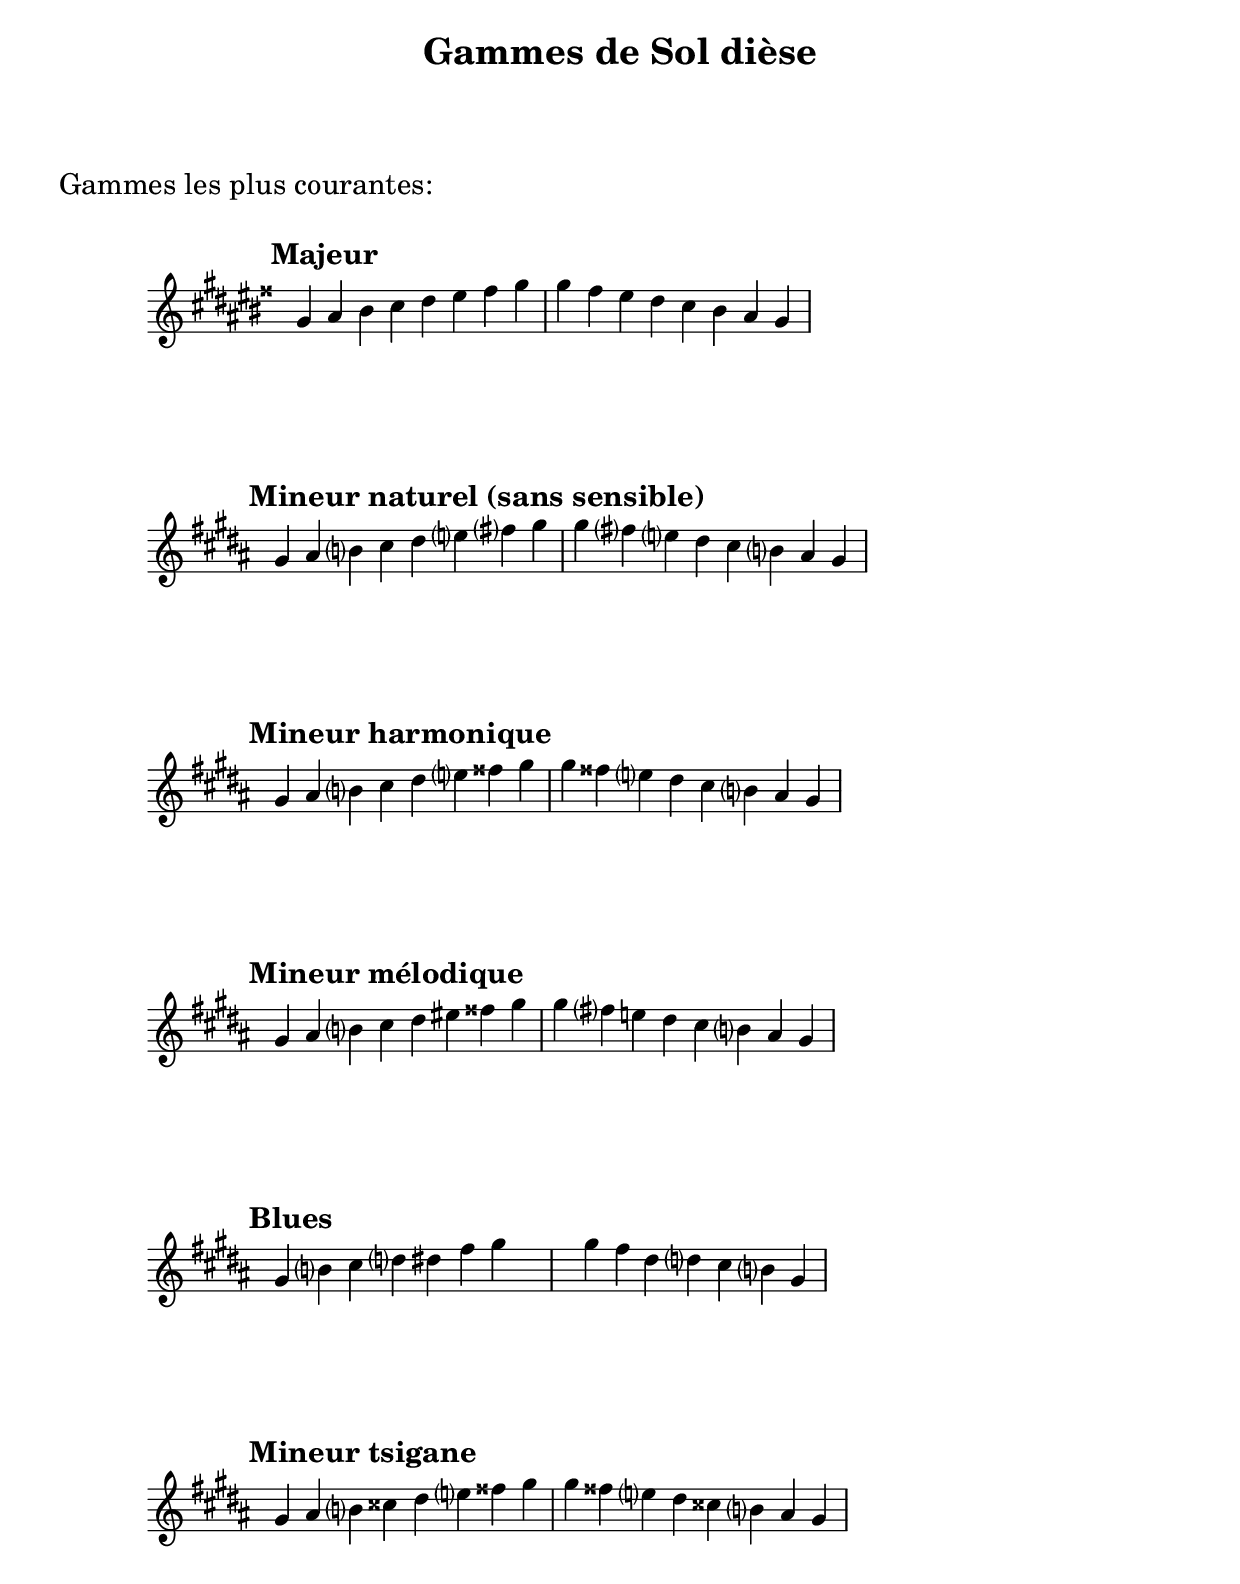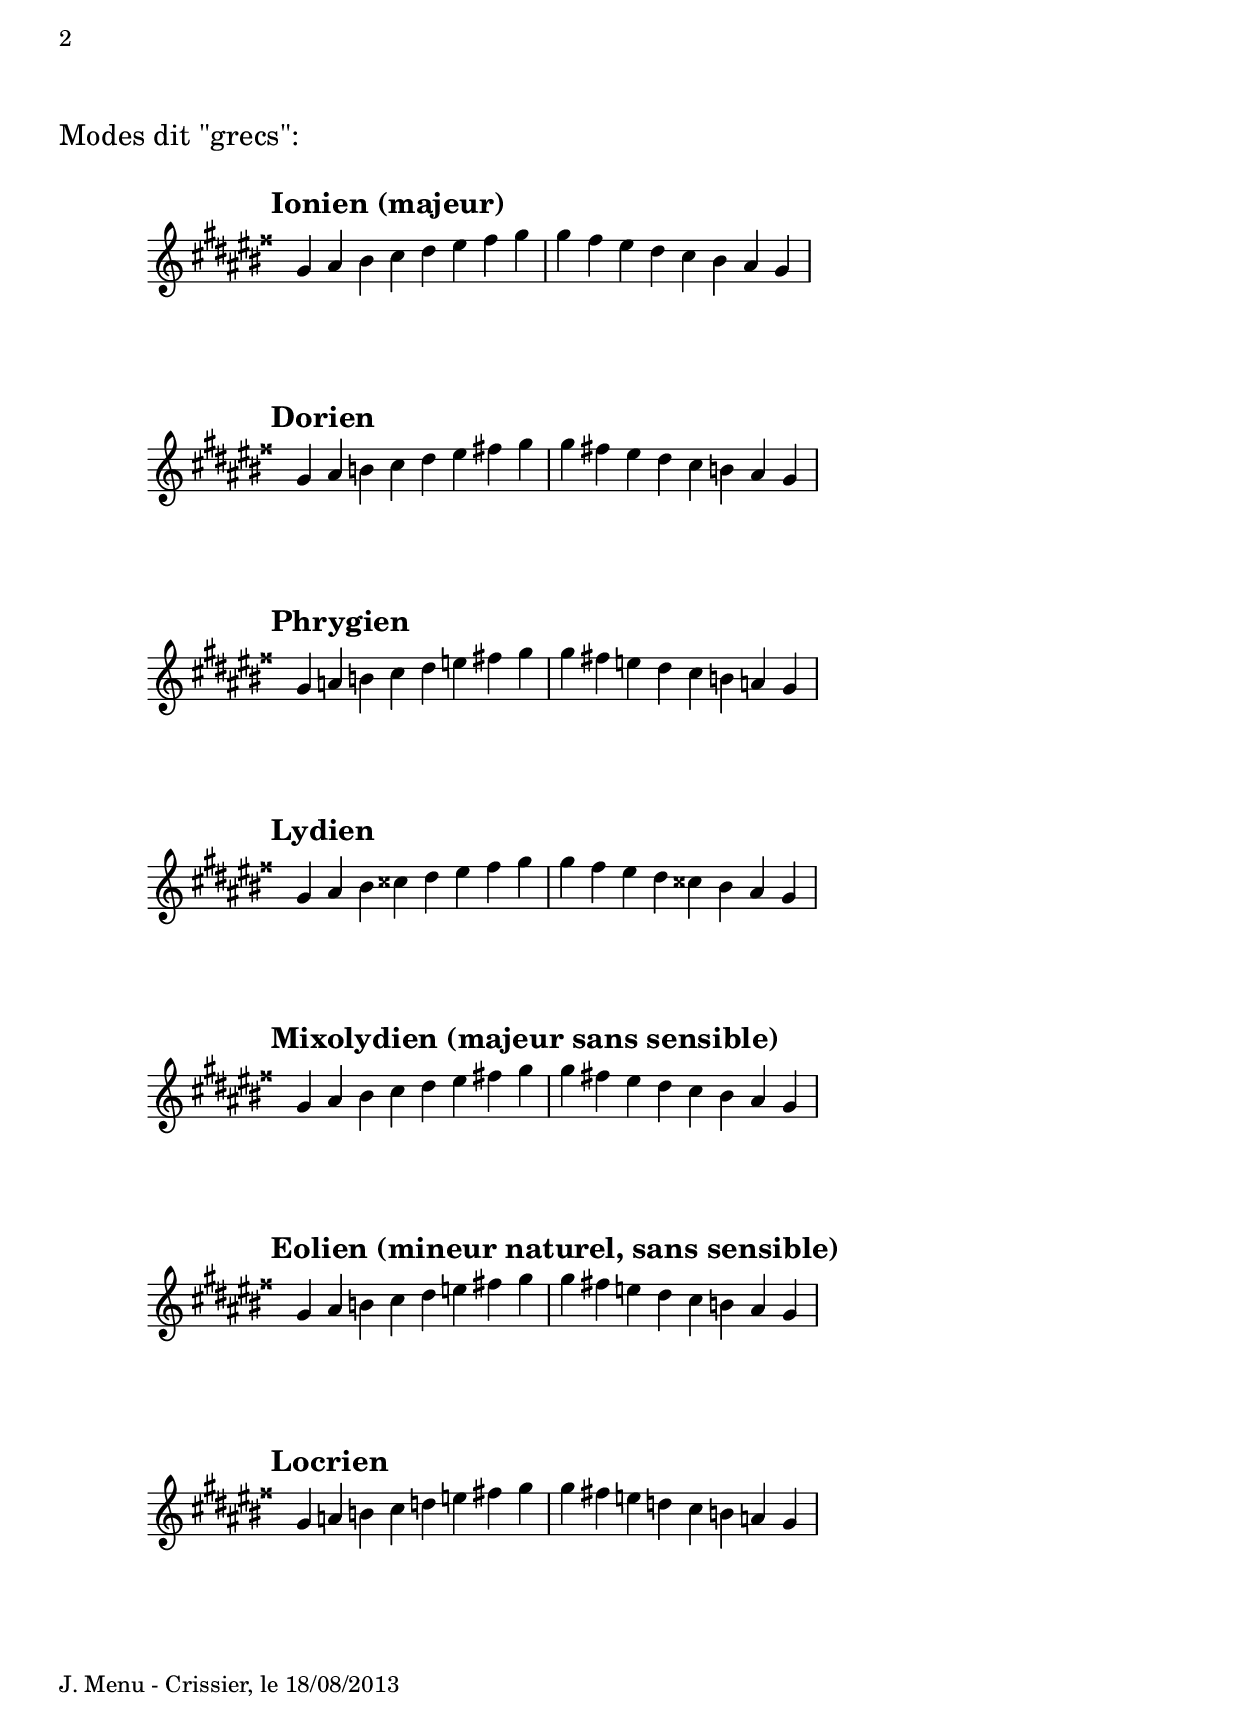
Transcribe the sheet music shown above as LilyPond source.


% -------------------------------------------------------------------------

\include "../CommonSettings.ly"


% -------------------------------------------------------------------------

\header{
  title = "Gammes de Sol dièse"
  subtitle = " "
}


% -------------------------------------------------------------------------

\markup \vspace #2

\markup {\huge "Gammes les plus courantes:"}

\markup \vspace #1


% -------------------------------------------------------------------------
% Some usual scales
% -------------------------------------------------------------------------


gisMajor = {
  \new Staff {
    \clef treble
    \key gis \major
    \myStaffAndTimeSettings
    \myTempoMark #2.0 #"Majeur"
    \transpose c gis 
    \relative c' {
      \CMajorScale
    }
  }
}


% -------------------------------------------------------------------------

gisNaturalMinor = {
  \new Staff {
    \clef treble
    \key gis \minor
    \myStaffAndTimeSettings
    \myTempoMark #2.0 #"Mineur naturel (sans sensible)"
    \transpose c gis 
    \relative c' {
      \CNaturalMinorScale
    }
  }
}


% -------------------------------------------------------------------------

gisHarmonicMinor = {
  \new Staff {
    \clef treble
    \key gis \minor
    \myStaffAndTimeSettings
    \myTempoMark #2.0 #"Mineur harmonique"
    \transpose c gis 
    \relative c' {
      \CHarmonicMinorScale
    }
  }
}


% -------------------------------------------------------------------------

gisMelodicMinor = {
  \new Staff {
    \clef treble
    \key gis \minor
    \myStaffAndTimeSettings
    \myTempoMark #2.0 #"Mineur mélodique"
    \transpose c gis 
    \relative c' {
      \CMelodicMinorScale
    }
  }
}


% -------------------------------------------------------------------------

gisDorianMinor = {
  \new Staff {
    \clef treble
    \key gis \minor
    \myStaffAndTimeSettings
    \myTempoMark #2.0 #"Mineur dorien"
    \transpose c gis 
    \relative c' {
      \CDorianMinorScale
    }
  }
}


% -------------------------------------------------------------------------

gisPhrygianMinor = {
  \new Staff {
    \clef treble
    \key gis \minor
    \myStaffAndTimeSettings
    \myTempoMark #2.0 #"Mineur phrygien"
    \transpose c gis 
    \relative c' {
      \CPhrygianMinorScale
    }
  }
}


% -------------------------------------------------------------------------

gisBlues = {
  \new Staff {
    \clef treble
    \key gis \minor
    \myStaffAndTimeSettings
    \myTempoMark #2.0 #"Blues"
    \transpose c gis 
    \relative c' {
      \CBluesScale
    }
  }
}


% -------------------------------------------------------------------------

gisGypsyMinor = {
  \new Staff {
    \clef treble
    \key gis \minor
    \myStaffAndTimeSettings
    \myTempoMark #2.0 #"Mineur tsigane"
    \transpose c gis 
    \relative c' {
      \CGypsyScale
    }
  }
}


% -------------------------------------------------------------------------
% The so-called "greek" modes, built from the white keys of the piano
% -------------------------------------------------------------------------


gisIonian = {
  \new Staff {
    \clef treble
    \key gis \major
    \myStaffAndTimeSettings
    \myTempoMark #2.0 #"Ionien (majeur)"
    \transpose c gis 
    \relative c' {
      \CIonianScale
    }
  }
}


gisDorian = {
  \new Staff {
    \clef treble
    \key gis \major
    \myStaffAndTimeSettings
    \myTempoMark #2.0 #"Dorien"
    \transpose d gis 
    \relative c' {
      \DDorianScale
    }
  }
}


gisPhrygian = {
  \new Staff {
    \clef treble
    \key gis \major
    \myStaffAndTimeSettings
    \myTempoMark #2.0 #"Phrygien"
    \transpose e gis 
    \relative c' {
      \EPhrygianScale
    }
  }
}


gisLydian = {
  \new Staff {
    \clef treble
    \key gis \major
    \myStaffAndTimeSettings
    \myTempoMark #2.0 #"Lydien"
    \transpose f gis 
    \relative c' {
      \FLydianScale
    }
  }
}


gisMixolydian = {
  \new Staff {
    \clef treble
    \key gis \major
    \myStaffAndTimeSettings
    \myTempoMark #2.0 #"Mixolydien (majeur sans sensible)"
    \transpose g, gis 
    \relative c' {
      \GMixolydianScale
    }
  }
}


gisEolian = {
  \new Staff {
    \clef treble
    \key gis \major
    \myStaffAndTimeSettings
    \myTempoMark #2.0 #"Eolien (mineur naturel, sans sensible)"
    \transpose a, gis 
    \relative c' {
      \AEolianScale
    }
  }
}


gisLocrian = {
  \new Staff {
    \clef treble
    \key gis \major
    \myStaffAndTimeSettings
    \myTempoMark #2.0 #"Locrien"
    \transpose b, gis 
    \relative c' {
      \BLocrianScale
    }
  }
}


% -------------------------------------------------------------------------

\score {
  \gisMajor
}

\score {
  \gisNaturalMinor
}

\score {
  \gisHarmonicMinor
}

\score {
  \gisMelodicMinor
}

\score {
  \gisBlues
}

\score {
  \gisGypsyMinor
}


% -------------------------------------------------------------------------

\markup \vspace #2

\pageBreak

\markup \vspace #2

\markup {\huge "Modes dit \"grecs\":"}

\markup \vspace #1


% -------------------------------------------------------------------------

\score {
  \gisIonian
}

\score {
  \gisDorian
}

\score {
  \gisPhrygian
}

\score {
  \gisLydian
}

\score {
  \gisMixolydian
}

\score {
  \gisEolian
}

\score {
  \gisLocrian
}


% -------------------------------------------------------------------------


\markup \vspace #2
\markup {J. Menu - Crissier, le 18/08/2013}
